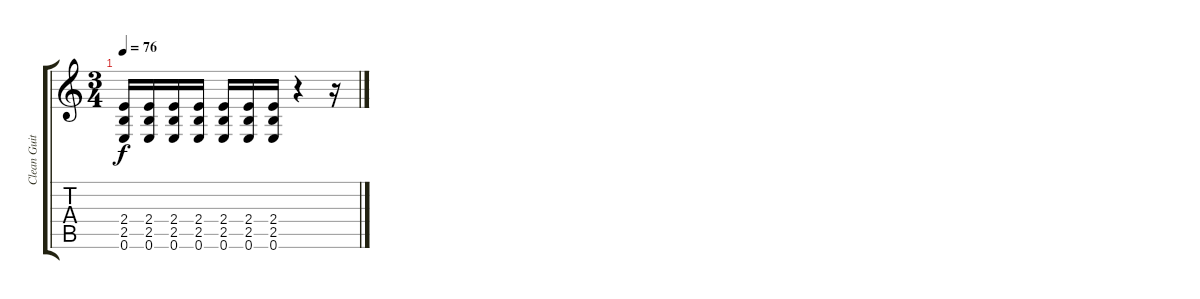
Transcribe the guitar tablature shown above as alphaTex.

\track ("Clean Guitar 2" "Clean Guit") {instrument electricguitarjazz}
\staff {score tabs}
\tuning (E4 B3 G3 D3 A2 E2) {hide}
\ts (3 4)
\tempo 76
\clef g2
\ks c
(2.4 2.5 0.6).16{dy f} (2.4 2.5 0.6).16 (2.4 2.5 0.6).16 (2.4 2.5 0.6).16 (2.4 2.5 0.6).16 (2.4 2.5 0.6).16 (2.4 2.5 0.6).16 r.4 r.16
